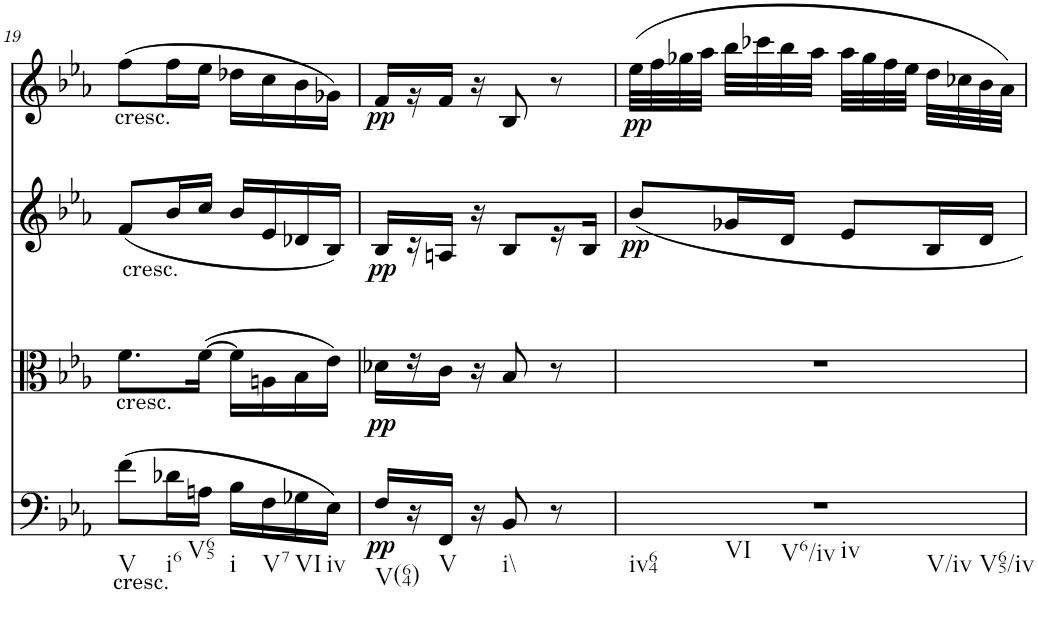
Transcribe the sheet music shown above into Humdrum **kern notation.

**kern	**dynam	**kern	**dynam	**kern	**dynam	**kern	**dynam
*part4	*part4	*part3	*part3	*part2	*part2	*part1	*part1
*staff4	*staff4	*staff3	*staff3	*staff2	*staff2	*staff1	*staff1
*I"Violoncello	*	*I"Viola	*	*I"Violin II	*	*I"Violin I	*
*I'Vc	*	*I'Vla	*	*I'Vln	*	*I'Vln	*
!!LO:PB:g=z
*clefF4	*	*clefC3	*	*clefG2	*	*clefG2	*
*k[b-e-a-]	*	*k[b-e-a-]	*	*k[b-e-a-]	*	*k[b-e-a-]	*
*E-:	*	*E-:	*	*E-:	*	*E-:	*
*M2/4	*	*M2/4	*	*M2/4	*	*M2/4	*
=19	=19	=19	=19	=19	=19	=19	=19
!	!	!	!	!	!	!LO:TX:b:t=cresc.	!
!	!	!	!	!LO:TX:b:t=cresc.	!	!	!
!	!	!LO:TX:b:t=cresc.	!	!	!	!	!
!LO:TX:b:t=cresc.	!	!	!	!	!	!	!
!LO:TX:b:t=V	!	!	!	!	!	!	!
(8f\L	.	8.f\L	.	(8f/L	.	(8ff\L	.
!LO:TX:b:t=i6	!	!	!	!	!	!	!
16d-X\L	.	.	.	16b-/L	.	16ff\L	.
!LO:TX:b:t=V65	!	!	!	!	!	!	!
16An\JJ	.	([16f\Jk	.	16cc/JJ	.	16ee-\JJ	.
!LO:TX:b:t=i	!	!	!	!	!	!	!
16B-\LL	.	16f\LL]	.	16b-/LL	.	16dd-X\LL	.
!LO:TX:b:t=V7	!	!	!	!	!	!	!
16F\	.	16An\	.	16e-/	.	16cc\	.
!LO:TX:b:t=VI	!	!	!	!	!	!	!
16G-X\	.	16B-\	.	16d-X/	.	16b-\	.
!LO:TX:b:t=iv	!	!	!	!	!	!	!
16E-\JJ)	.	16e-\JJ)	.	16B-/JJ)	.	16g-X\JJ)	.
=20	=20	=20	=20	=20	=20	=20	=20
!LO:TX:b:t=V(64)	!	!	!	!	!	!	!
!	!LO:DY:b	!	!LO:DY:b	!	!LO:DY:b	!	!LO:DY:b
16F/LL	pp	16d-X\LL	pp	16B-/LL	pp	16f/LL	pp
16r	.	16r	.	16r	.	16r	.
!LO:TX:b:t=V	!	!	!	!	!	!	!
16FF/JJ	.	16c\JJ	.	16An/JJ	.	16f/JJ	.
16r	.	16r	.	16r	.	16r	.
!LO:TX:b:t=i\\	!	!	!	!	!	!	!
8BB-/	.	8B-/	.	8B-/L	.	8B-/	.
8r	.	8r	.	16r	.	8r	.
.	.	.	.	16B-/JJ	.	.	.
=21	=21	=21	=21	=21	=21	=21	=21
!LO:TX:b:t=iv64	!	!	!	!	!	!	!
!LO:TX:b:t=VI	!	!	!	!	!	!	!
!LO:TX:b:t=V6/iv	!	!	!	!	!	!	!
!LO:TX:b:t=iv	!	!	!	!	!	!	!
!LO:TX:b:t=V/iv	!	!	!	!	!	!	!
!LO:TX:b:t=V65/iv	!	!	!	!	!	!	!
!	!	!	!	!	!LO:DY:b	!	!LO:DY:b
2r	.	2r	.	8b-/L	pp	(32ee-\LLL	pp
.	.	.	.	.	.	32ff\	.
.	.	.	.	.	.	32gg-X\	.
.	.	.	.	.	.	32aa-\JJJ	.
.	.	.	.	16g-X/L	.	32bb-\LLL	.
.	.	.	.	.	.	32ccc-X\	.
.	.	.	.	16d/JJ	.	32bb-\	.
.	.	.	.	.	.	32aa-\JJJ	.
.	.	.	.	8e-/L	.	32aa-\LLL	.
.	.	.	.	.	.	32gg-\	.
.	.	.	.	.	.	32ff\	.
.	.	.	.	.	.	32ee-\JJJ	.
.	.	.	.	16B-/L	.	32dd\LLL	.
.	.	.	.	.	.	32cc-X\	.
.	.	.	.	16d/JJ	.	32b-\	.
.	.	.	.	.	.	32a-\JJJ)	.
=	=	=	=	=	=	=	=
*-	*-	*-	*-	*-	*-	*-	*-
